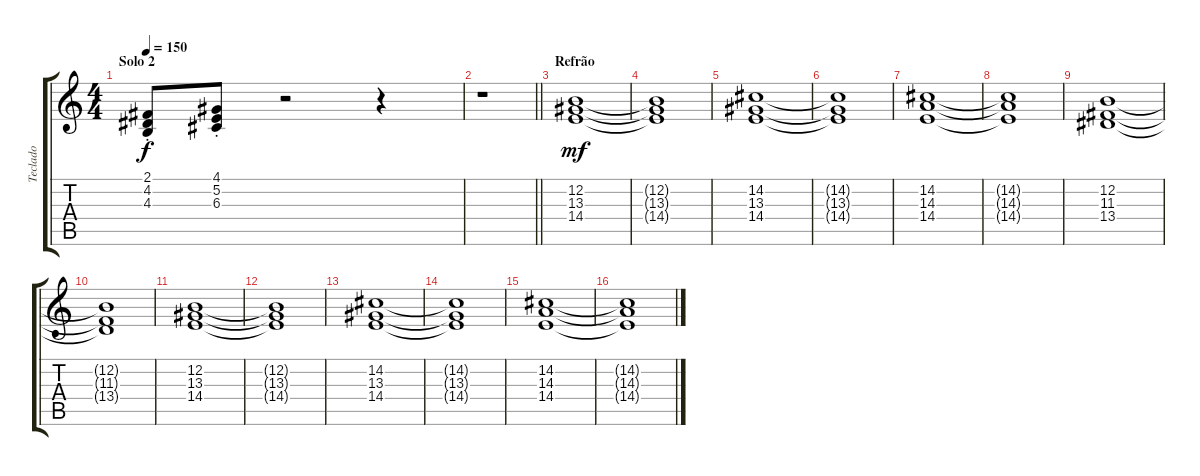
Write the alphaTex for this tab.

\track ("Teclado" "Teclado") {instrument lead2sawtooth}
\staff {score tabs}
\tuning (E4 B3 G3 D3 A2 E2) {hide}
\ts (4 4)
\section ("" "Solo 2")
\tempo 150
\clef g2
\ks c
(2.1{st} 4.2{st} 4.3{st}).8{dy f} (4.1{st} 5.2{st} 6.3{st}).8 r.2 r.4 |
\barLineRight lightlight
r.1 |
\section ("" "Refrão")
(12.2 13.3 14.4).1{dy mf instrument synthstrings1} |
(12.2{t} 13.3{t} 14.4{t}).1 |
(14.2 13.3 14.4).1 |
(14.2{t} 13.3{t} 14.4{t}).1 |
(14.2 14.3 14.4).1 |
(14.2{t} 14.3{t} 14.4{t}).1 |
(12.2 11.3 13.4).1 |
(12.2{t} 11.3{t} 13.4{t}).1 |
(12.2 13.3 14.4).1 |
(12.2{t} 13.3{t} 14.4{t}).1 |
(14.2 13.3 14.4).1 |
(14.2{t} 13.3{t} 14.4{t}).1 |
(14.2 14.3 14.4).1 |
(14.2{t} 14.3{t} 14.4{t}).1
